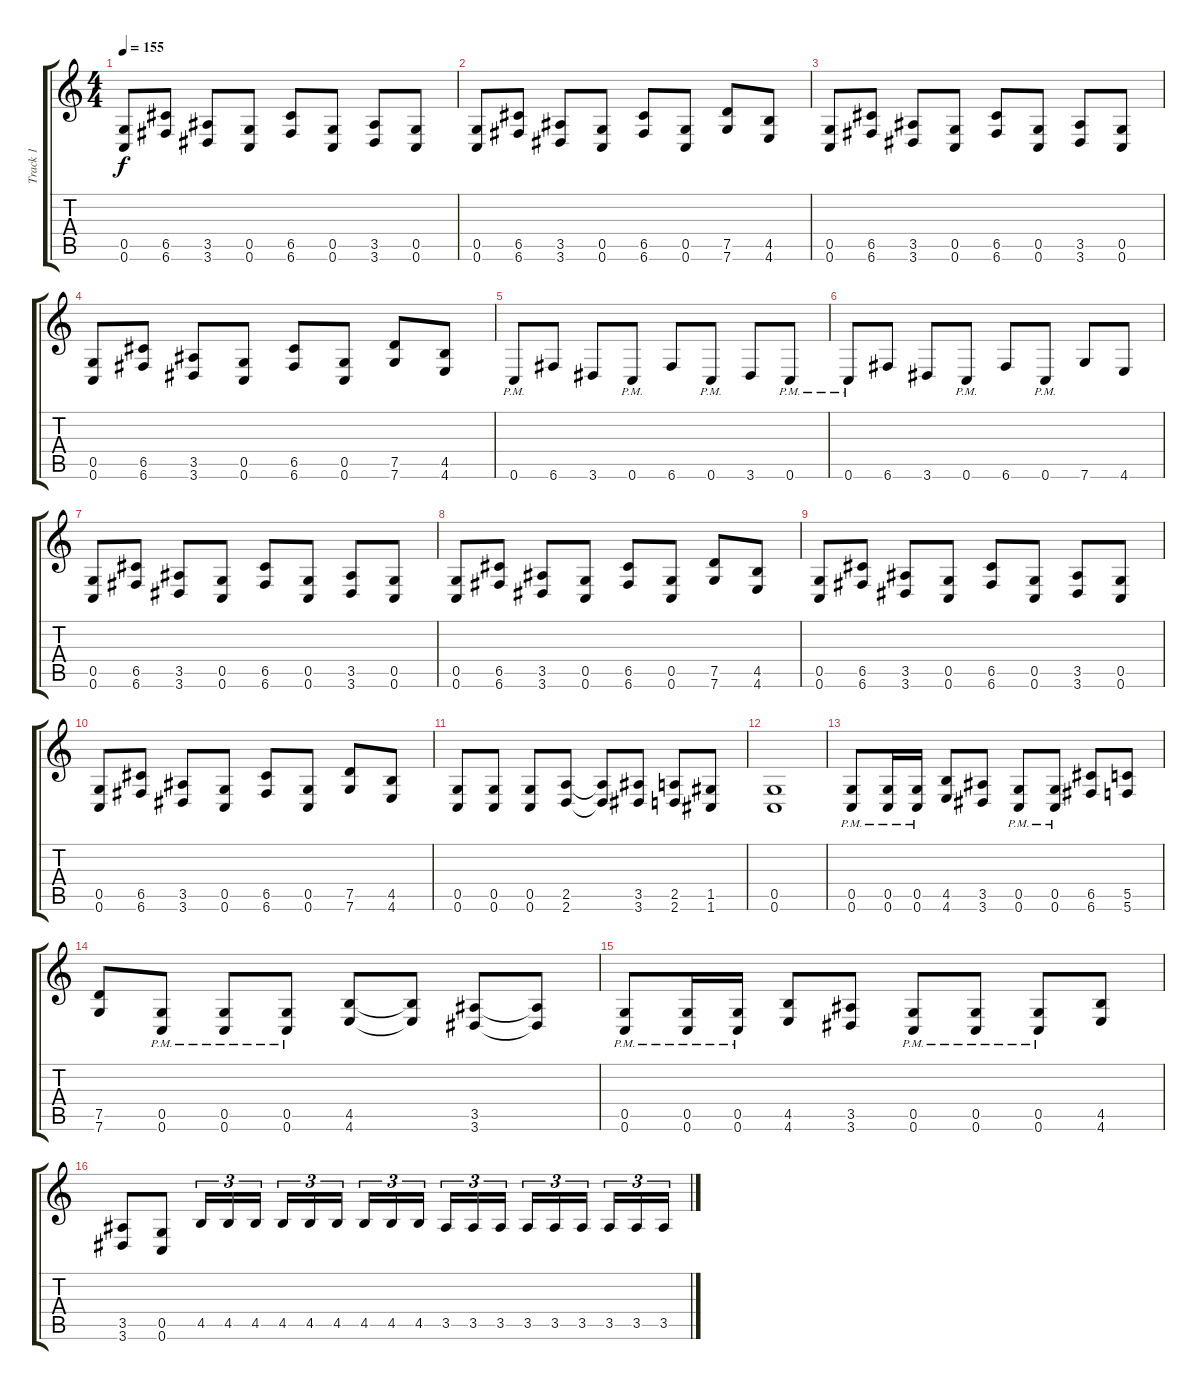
\track ("Track 1" "Track 1") {instrument distortionguitar}
\staff {score tabs}
\tuning (D4 A3 F3 C3 G2 C2) {hide}
\ts (4 4)
\tempo 155
\clef g2
\ks c
(0.5 0.6).8{dy f} (6.5 6.6).8 (3.5 3.6).8 (0.5 0.6).8 (6.5 6.6).8 (0.5 0.6).8 (3.5 3.6).8 (0.5 0.6).8 |
(0.5 0.6).8 (6.5 6.6).8 (3.5 3.6).8 (0.5 0.6).8 (6.5 6.6).8 (0.5 0.6).8 (7.5 7.6).8 (4.5 4.6).8 |
(0.5 0.6).8 (6.5 6.6).8 (3.5 3.6).8 (0.5 0.6).8 (6.5 6.6).8 (0.5 0.6).8 (3.5 3.6).8 (0.5 0.6).8 |
(0.5 0.6).8 (6.5 6.6).8 (3.5 3.6).8 (0.5 0.6).8 (6.5 6.6).8 (0.5 0.6).8 (7.5 7.6).8 (4.5 4.6).8 |
0.6{pm}.8 6.6.8 3.6.8 0.6{pm}.8 6.6.8 0.6{pm}.8 3.6.8 0.6{pm}.8 |
0.6{pm}.8 6.6.8 3.6.8 0.6{pm}.8 6.6.8 0.6{pm}.8 7.6.8 4.6.8 |
(0.5 0.6).8 (6.5 6.6).8 (3.5 3.6).8 (0.5 0.6).8 (6.5 6.6).8 (0.5 0.6).8 (3.5 3.6).8 (0.5 0.6).8 |
(0.5 0.6).8 (6.5 6.6).8 (3.5 3.6).8 (0.5 0.6).8 (6.5 6.6).8 (0.5 0.6).8 (7.5 7.6).8 (4.5 4.6).8 |
(0.5 0.6).8 (6.5 6.6).8 (3.5 3.6).8 (0.5 0.6).8 (6.5 6.6).8 (0.5 0.6).8 (3.5 3.6).8 (0.5 0.6).8 |
(0.5 0.6).8 (6.5 6.6).8 (3.5 3.6).8 (0.5 0.6).8 (6.5 6.6).8 (0.5 0.6).8 (7.5 7.6).8 (4.5 4.6).8 |
(0.5 0.6).8 (0.5 0.6).8 (0.5 0.6).8 (2.5 2.6).8 (2.5{t} 2.6{t}).8 (3.5 3.6).8 (2.5 2.6).8 (1.5 1.6).8 |
(0.5 0.6).1 |
(0.5{pm} 0.6{pm}).8 (0.5{pm} 0.6{pm}).16 (0.5{pm} 0.6{pm}).16 (4.5 4.6).8 (3.5 3.6).8 (0.5{pm} 0.6{pm}).8 (0.5{pm} 0.6{pm}).8 (6.5 6.6).8 (5.5 5.6).8 |
(7.5 7.6).8 (0.5{pm} 0.6{pm}).8 (0.5{pm} 0.6{pm}).8 (0.5{pm} 0.6{pm}).8 (4.5 4.6).8 (4.5{t} 4.6{t}).8 (3.5 3.6).8 (3.5{t} 3.6{t}).8 |
(0.5{pm} 0.6{pm}).8 (0.5{pm} 0.6{pm}).16 (0.5{pm} 0.6{pm}).16 (4.5 4.6).8 (3.5 3.6).8 (0.5{pm} 0.6{pm}).8 (0.5{pm} 0.6{pm}).8 (0.5{pm} 0.6{pm}).8 (4.5 4.6).8 |
(3.5 3.6).8 (0.5 0.6).8 4.5.16{tu (3 2)} 4.5.16{tu (3 2)} 4.5.16{tu (3 2) beam splitsecondary} 4.5.16{tu (3 2)} 4.5.16{tu (3 2)} 4.5.16{tu (3 2)} 4.5.16{tu (3 2)} 4.5.16{tu (3 2)} 4.5.16{tu (3 2) beam splitsecondary} 3.5.16{tu (3 2)} 3.5.16{tu (3 2)} 3.5.16{tu (3 2)} 3.5.16{tu (3 2)} 3.5.16{tu (3 2)} 3.5.16{tu (3 2) beam splitsecondary} 3.5.16{tu (3 2)} 3.5.16{tu (3 2)} 3.5.16{tu (3 2)}
